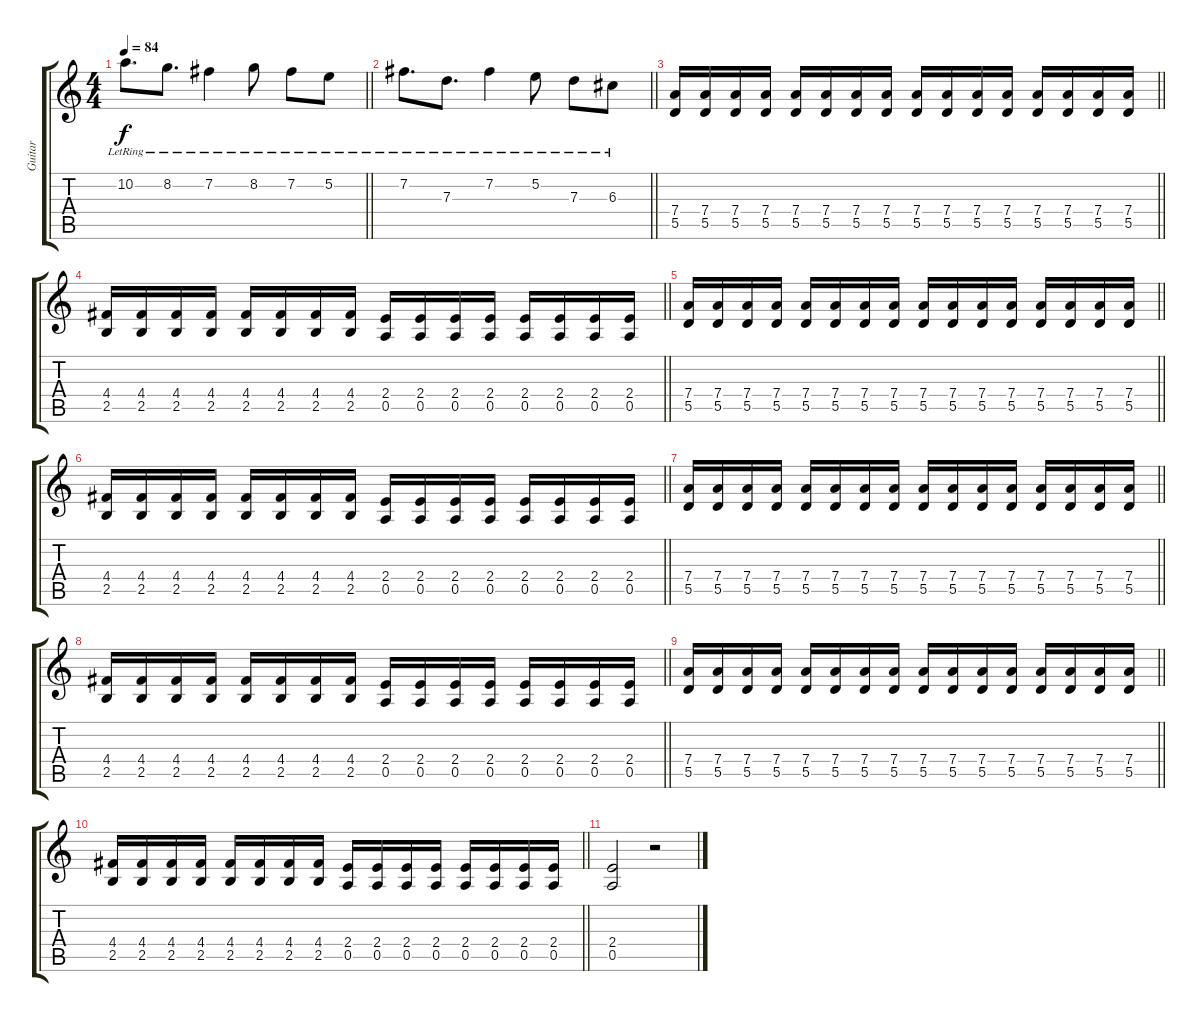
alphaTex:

\track ("Guitar" "Guitar") {instrument overdrivenguitar}
\staff {score tabs}
\tuning (E4 B3 G3 D3 A2 E2) {hide}
\ts (4 4)
\tempo 84
\clef g2
\barLineRight lightlight
\ks c
10.2{lr}.8{d dy f} 8.2{lr}.8{d} 7.2{lr}.4 8.2{lr}.8 7.2{lr}.8 5.2{lr}.8 |
\barLineRight lightlight
7.2{lr}.8{d} 7.3{lr}.8{d} 7.2{lr}.4 5.2{lr}.8 7.3{lr}.8 6.3{lr}.8 |
\barLineRight lightlight
(7.4 5.5).16{instrument overdrivenguitar} (7.4 5.5).16 (7.4 5.5).16 (7.4 5.5).16 (7.4 5.5).16 (7.4 5.5).16 (7.4 5.5).16 (7.4 5.5).16 (7.4 5.5).16 (7.4 5.5).16 (7.4 5.5).16 (7.4 5.5).16 (7.4 5.5).16 (7.4 5.5).16 (7.4 5.5).16 (7.4 5.5).16 |
\barLineRight lightlight
(4.4 2.5).16 (4.4 2.5).16 (4.4 2.5).16 (4.4 2.5).16 (4.4 2.5).16 (4.4 2.5).16 (4.4 2.5).16 (4.4 2.5).16 (2.4 0.5).16 (2.4 0.5).16 (2.4 0.5).16 (2.4 0.5).16 (2.4 0.5).16 (2.4 0.5).16 (2.4 0.5).16 (2.4 0.5).16 |
\barLineRight lightlight
(7.4 5.5).16 (7.4 5.5).16 (7.4 5.5).16 (7.4 5.5).16 (7.4 5.5).16 (7.4 5.5).16 (7.4 5.5).16 (7.4 5.5).16 (7.4 5.5).16 (7.4 5.5).16 (7.4 5.5).16 (7.4 5.5).16 (7.4 5.5).16 (7.4 5.5).16 (7.4 5.5).16 (7.4 5.5).16 |
\barLineRight lightlight
(4.4 2.5).16 (4.4 2.5).16 (4.4 2.5).16 (4.4 2.5).16 (4.4 2.5).16 (4.4 2.5).16 (4.4 2.5).16 (4.4 2.5).16 (2.4 0.5).16 (2.4 0.5).16 (2.4 0.5).16 (2.4 0.5).16 (2.4 0.5).16 (2.4 0.5).16 (2.4 0.5).16 (2.4 0.5).16 |
\barLineRight lightlight
(7.4 5.5).16{instrument overdrivenguitar} (7.4 5.5).16 (7.4 5.5).16 (7.4 5.5).16 (7.4 5.5).16 (7.4 5.5).16 (7.4 5.5).16 (7.4 5.5).16 (7.4 5.5).16 (7.4 5.5).16 (7.4 5.5).16 (7.4 5.5).16 (7.4 5.5).16 (7.4 5.5).16 (7.4 5.5).16 (7.4 5.5).16 |
\barLineRight lightlight
(4.4 2.5).16 (4.4 2.5).16 (4.4 2.5).16 (4.4 2.5).16 (4.4 2.5).16 (4.4 2.5).16 (4.4 2.5).16 (4.4 2.5).16 (2.4 0.5).16 (2.4 0.5).16 (2.4 0.5).16 (2.4 0.5).16 (2.4 0.5).16 (2.4 0.5).16 (2.4 0.5).16 (2.4 0.5).16 |
\barLineRight lightlight
(7.4 5.5).16 (7.4 5.5).16 (7.4 5.5).16 (7.4 5.5).16 (7.4 5.5).16 (7.4 5.5).16 (7.4 5.5).16 (7.4 5.5).16 (7.4 5.5).16 (7.4 5.5).16 (7.4 5.5).16 (7.4 5.5).16 (7.4 5.5).16 (7.4 5.5).16 (7.4 5.5).16 (7.4 5.5).16 |
\barLineRight lightlight
(4.4 2.5).16 (4.4 2.5).16 (4.4 2.5).16 (4.4 2.5).16 (4.4 2.5).16 (4.4 2.5).16 (4.4 2.5).16 (4.4 2.5).16 (2.4 0.5).16 (2.4 0.5).16 (2.4 0.5).16 (2.4 0.5).16 (2.4 0.5).16 (2.4 0.5).16 (2.4 0.5).16 (2.4 0.5).16 |
(2.4 0.5).2 r.2
